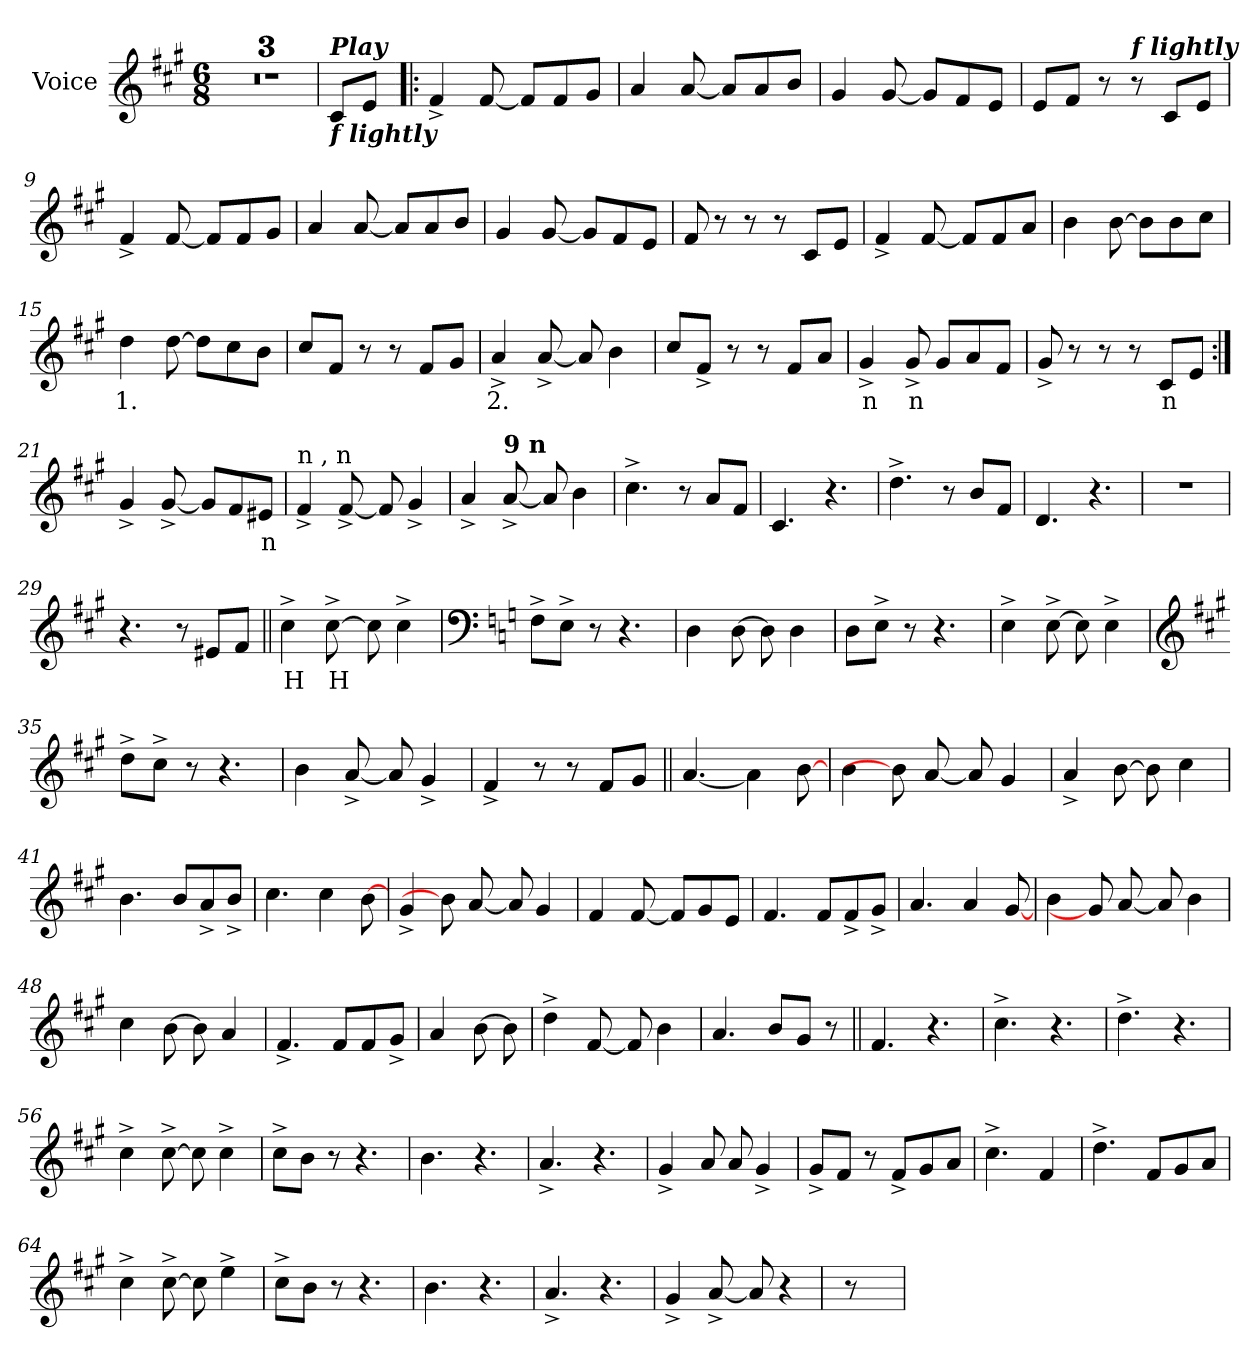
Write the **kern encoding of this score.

**kern	**text
*part1	*part1
*staff1	*staff1
*I"Voice	*
*I'V	*
*clefG2	*
*k[f#c#g#]	*
*M6/8	*
=1	=1
2.r	.
=2	=2
2.r	.
=3	=3
2.r	.
!!LO:LB:g=z
=4	=4
!LO:TX:a:Bi:t=Play	!
!LO:TX:b:Bi:t=f lightly	!
8c#/L	.
8e/J	.
=5!|:	=5!|:
4f#^</	.
[<8f#/	.
8f#/L]	.
8f#/	.
8g#/J	.
=6	=6
4a/	.
[<8a/	.
8a/L]	.
8a/	.
8b/J	.
!!LO:LB:g=z
=7	=7
4g#/	.
[<8g#/	.
8g#/L]	.
8f#/	.
8e/J	.
=8	=8
8e/L	.
8f#/J	.
8r	.
!LO:TX:a:Bi:t=f lightly	!
8r	.
8c#/L	.
8e/J	.
=9	=9
4f#^</	.
[<8f#/	.
8f#/L]	.
8f#/	.
8g#/J	.
=10	=10
4a/	.
[<8a/	.
8a/L]	.
8a/	.
8b/J	.
!!LO:LB:g=z
=11	=11
4g#/	.
[<8g#/	.
8g#/L]	.
8f#/	.
8e/J	.
=12	=12
8f#/	.
8r	.
8r	.
8r	.
8c#/L	.
8e/J	.
=13	=13
4f#^</	.
[<8f#/	.
8f#/L]	.
8f#/	.
8a/J	.
=14	=14
4b\	.
[>8b\	.
8b\L]	.
8b\	.
8cc#\J	.
!!LO:LB:g=z
=15	=15
!	!LO:LY:b
4dd\	1.
[>8dd\	.
8dd\L]	.
8cc#\	.
8b\J	.
=16	=16
8cc#/L	.
8f#/J	.
8r	.
8r	.
8f#/L	.
8g#/J	.
=17	=17
!	!LO:LY:b
4a^</	2.
[<8a^>/	.
8a/]	.
4b\	.
=18	=18
8cc#/L	.
8f#^</J	.
8r	.
8r	.
8f#/L	.
8a/J	.
!!LO:LB:g=z
=19	=19
!	!LO:LY:b
4g#^</	n
!	!LO:LY:b
8g#^</	n
8g#/L	.
8a/	.
8f#/J	.
=20	=20
8g#^</	.
8r	.
8r	.
8r	.
!	!LO:LY:b
8c#/L	n
8e/J	.
=21:|!	=21:|!
4g#^</	.
[<8g#^</	.
8g#/L]	.
8f#/	.
!	!LO:LY:b
8e#X/J	n
=22	=22
!LO:TX:a:t=n , n	!
4f#^</	.
[<8f#^</	.
8f#/]	.
4g#^<^>/	.
!!LO:LB:g=z
=23	=23
4a^</	.
!LO:TX:a:B:t=9 n	!
[<8a^</	.
8a/]	.
4b\	.
=24	=24
4.cc#^>\	.
8r	.
8a/L	.
8f#/J	.
=25	=25
4.c#/	.
4.r	.
=26	=26
4.dd^>\	.
8r	.
8b/L	.
8f#/J	.
!!LO:LB:g=z
=27	=27
4.d/	.
4.r	.
=28	=28
2.r	.
=29	=29
4.r	.
8r	.
8e#X/L	.
8f#/J	.
=30||	=30||
!	!LO:LY:b
4cc#^>\	H
!	!LO:LY:b
[>8cc#^>\	H
8cc#\]	.
4cc#^>\	.
!!LO:LB:g=z
=31	=31
*clefF4	*
*k[]	*
8F^>\L	.
8E^>\J	.
8r	.
4.r	.
=32	=32
4D\	.
[>8D\	.
8D\]	.
4D\	.
=33	=33
8D\L	.
8E^>\J	.
8r	.
4.r	.
=34	=34
4E^>\	.
[>8E^>\	.
8E\]	.
4E^>\	.
!!LO:PB:g=z
=35	=35
*clefG2	*
*k[f#c#g#]	*
8dd^>\L	.
8cc#^>\J	.
8r	.
4.r	.
=36	=36
4b\	.
[<8a^<^>/	.
8a/]	.
4g#^</	.
=37	=37
4f#^<^>/	.
8r	.
8r	.
8f#/L	.
8g#/J	.
=38||	=38||
[>4.a/	.
4a\]	.
[8b\	.
!!LO:LB:g=z
=39	=39
4b\	.
8b\]	.
[<8a/	.
8a/]	.
4g#/	.
=40	=40
4a^>/	.
[>8b\	.
8b\]	.
4cc#\	.
=41	=41
4.b\	.
8b/L	.
8a^>/	.
8b^>/J	.
=42	=42
4.cc#\	.
4cc#\	.
[8b\	.
!!LO:LB:g=z
=43	=43
4g#^>/	.
8b\]	.
[<8a/	.
8a/]	.
4g#/	.
=44	=44
4f#/	.
[<8f#/	.
8f#/L]	.
8g#/	.
8e/J	.
=45	=45
4.f#/	.
8f#/L	.
8f#^>/	.
8g#^>/J	.
=46	=46
4.a/	.
4a/	.
[8g#/	.
!!LO:LB:g=z
=47	=47
4b\	.
8g#/]	.
[<8a/	.
8a/]	.
4b\	.
=48	=48
4cc#\	.
[>8b\	.
8b\]	.
4a/	.
=49	=49
4.f#^>/	.
8f#/L	.
8f#/	.
8g#^>/J	.
=50	=50
4a/	.
[>8b\	.
8b\]	.
!!LO:LB:g=z
=51	=51
4dd^>\	.
[<8f#/	.
8f#/]	.
4b\	.
=52	=52
4.a/	.
8b/L	.
8g#/J	.
8r	.
=53||	=53||
4.f#/	.
4.r	.
=54	=54
4.cc#^>\	.
4.r	.
!!LO:LB:g=z
=55	=55
4.dd^>\	.
4.r	.
=56	=56
4cc#^>\	.
[>8cc#^>\	.
8cc#\]	.
4cc#^>\	.
=57	=57
8cc#^>\L	.
8b\J	.
8r	.
4.r	.
=58	=58
4.b\	.
4.r	.
!!LO:LB:g=z
=59	=59
4.a^</	.
4.r	.
=60	=60
4g#^</	.
8a/	.
8a/	.
4g#^<^>/	.
=61	=61
8g#^</L	.
8f#/J	.
8r	.
8f#^>/L	.
8g#/	.
8a/J	.
=62	=62
4.cc#^>\	.
4f#/	.
!!LO:LB:g=z
=63	=63
4.dd^>\	.
8f#/L	.
8g#/	.
8a/J	.
=64	=64
4cc#^>\	.
[>8cc#^>\	.
8cc#\]	.
4ee^>\	.
=65	=65
8cc#^>\L	.
8b\J	.
8r	.
4.r	.
=66	=66
4.b\	.
4.r	.
!!LO:LB:g=z
=67	=67
4.a^</	.
4.r	.
=68	=68
4g#^</	.
[<8a^</	.
8a/]	.
4r	.
=69	=69
8r	.
=	=
*-	*-
